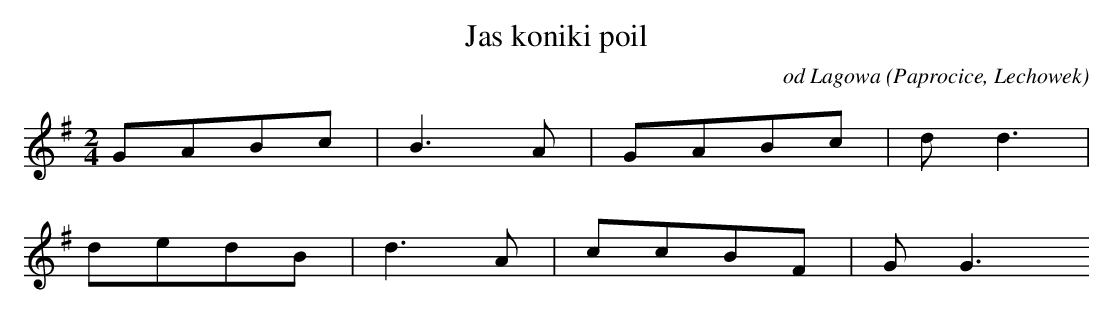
X:1
T: Jas koniki poil
O: od Lagowa (Paprocice, Lechowek)
M: 2/4
L: 1/8
K: G
GABc | B3A | GABc | dd3 |
dedB | d3A | ccBF | GG3
